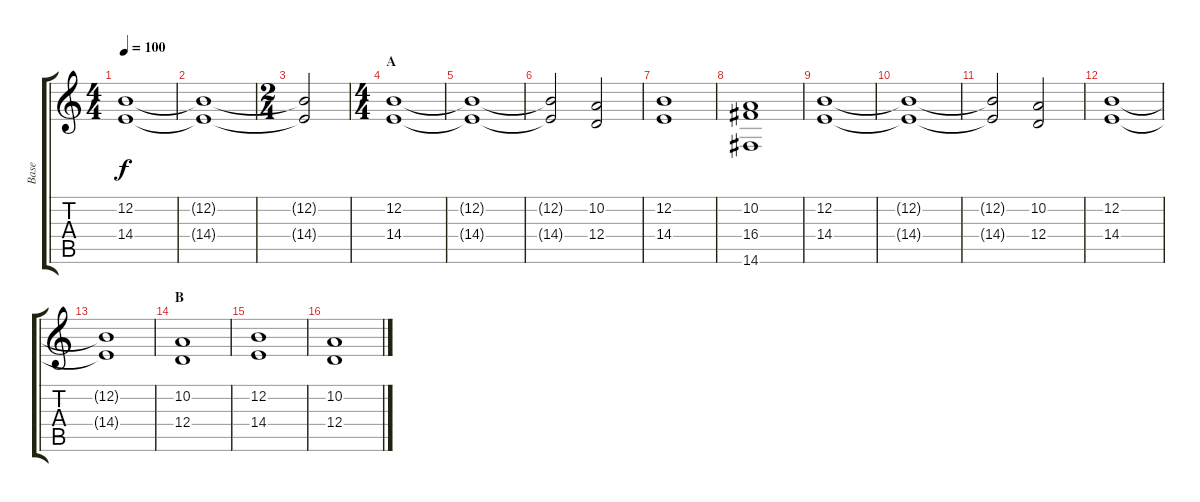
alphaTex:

\track ("Base" "Base") {instrument pad5bowed}
\staff {score tabs}
\tuning (E4 B3 G3 D3 A2 E2) {hide}
\ts (4 4)
\tempo 100
\clef g2
\ks c
(12.2{t} 14.4{t}).1{dy f} |
(12.2{t} 14.4{t}).1 |
\ts (2 4)
(12.2{t} 14.4{t}).2 |
\ts (4 4)
\section ("" "A")
(12.2 14.4).1 |
(12.2{t} 14.4{t}).1 |
(12.2{t} 14.4{t}).2 (10.2 12.4).2 |
(12.2 14.4).1 |
(10.2 16.4 14.6).1 |
(12.2 14.4).1 |
(12.2{t} 14.4{t}).1 |
(12.2{t} 14.4{t}).2 (10.2 12.4).2 |
(12.2 14.4).1 |
(12.2{t} 14.4{t}).1 |
\section ("" "B")
(10.2 12.4).1 |
(12.2 14.4).1 |
(10.2 12.4).1
